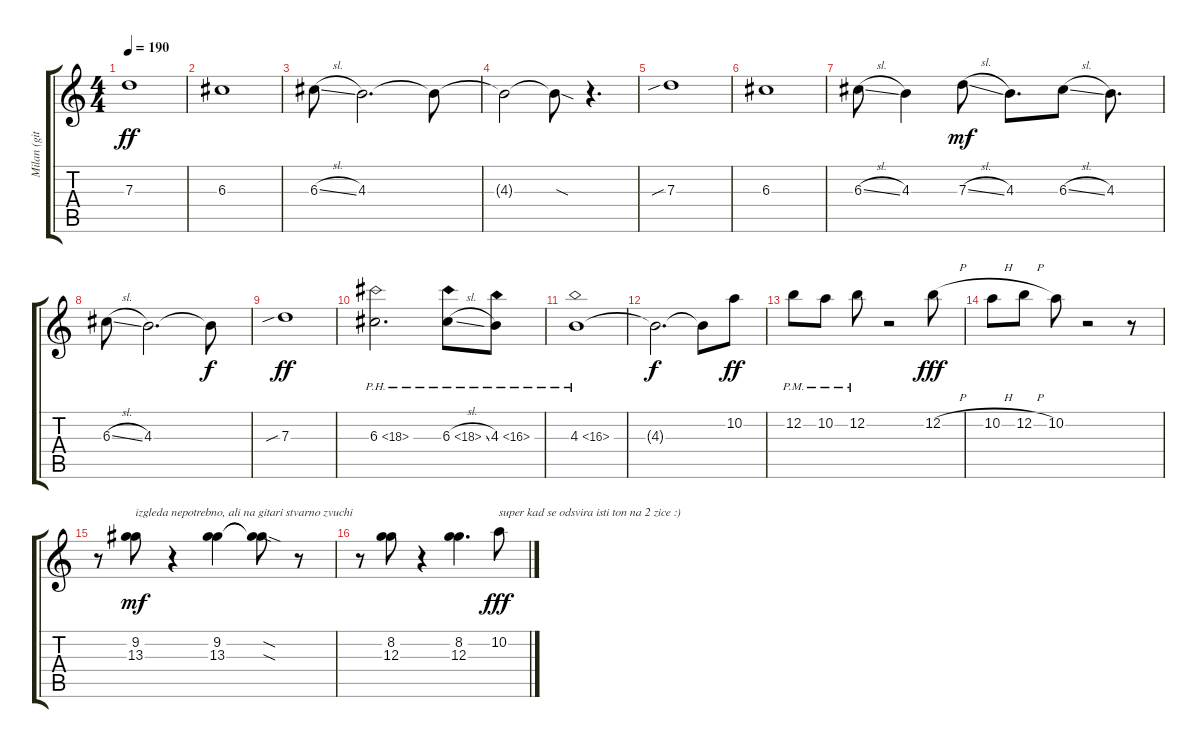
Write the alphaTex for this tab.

\track ("Milan (gitara)" "Milan (git") {instrument electricguitarclean}
\staff {score tabs}
\tuning (E4 B3 G3 D3 A2 E2) {hide}
\ts (4 4)
\tempo 190
\clef g2
\ks c
7.3.1{dy ff} |
6.3.1 |
6.3{sl}.8 4.3.2{d} 4.3{t}.8 |
4.3{t}.2 4.3{sod t}.8 r.4{d} |
7.3{sib}.1 |
6.3.1 |
6.3{sl}.8 4.3.4 7.3{sl}.8{dy mf} 4.3.8{d} 6.3{sl}.8 4.3.8{d} |
6.3{sl}.8 4.3.2{d} 4.3{t}.8{dy f} |
7.3{sib}.1{dy ff} |
6.3{ph 12}.2{d} 6.3{ph 12 sl}.8 4.3{ph 12}.8 |
4.3{ph 12}.1 |
4.3{t}.2{d dy f} 4.3{t}.8 10.2.8{dy ff instrument electricguitarclean} |
12.2{pm}.8 10.2{pm}.8 12.2{pm}.8 r.2 12.2{h}.8{dy fff} |
10.2{h}.8 12.2{h}.8 10.2.8 r.2 r.8 |
r.8 (9.2 13.3).8{txt "izgleda nepotrebno, ali na gitari stvarno zvuchi" dy mf} r.4 (9.2 13.3).4 (9.2{sod t} 13.3{sod t}).8 r.8 |
r.8 (8.2 12.3).8 r.4 (8.2 12.3).4{d} 10.2.8{txt "super kad se odsvira isti ton na 2 zice :)" dy fff}
